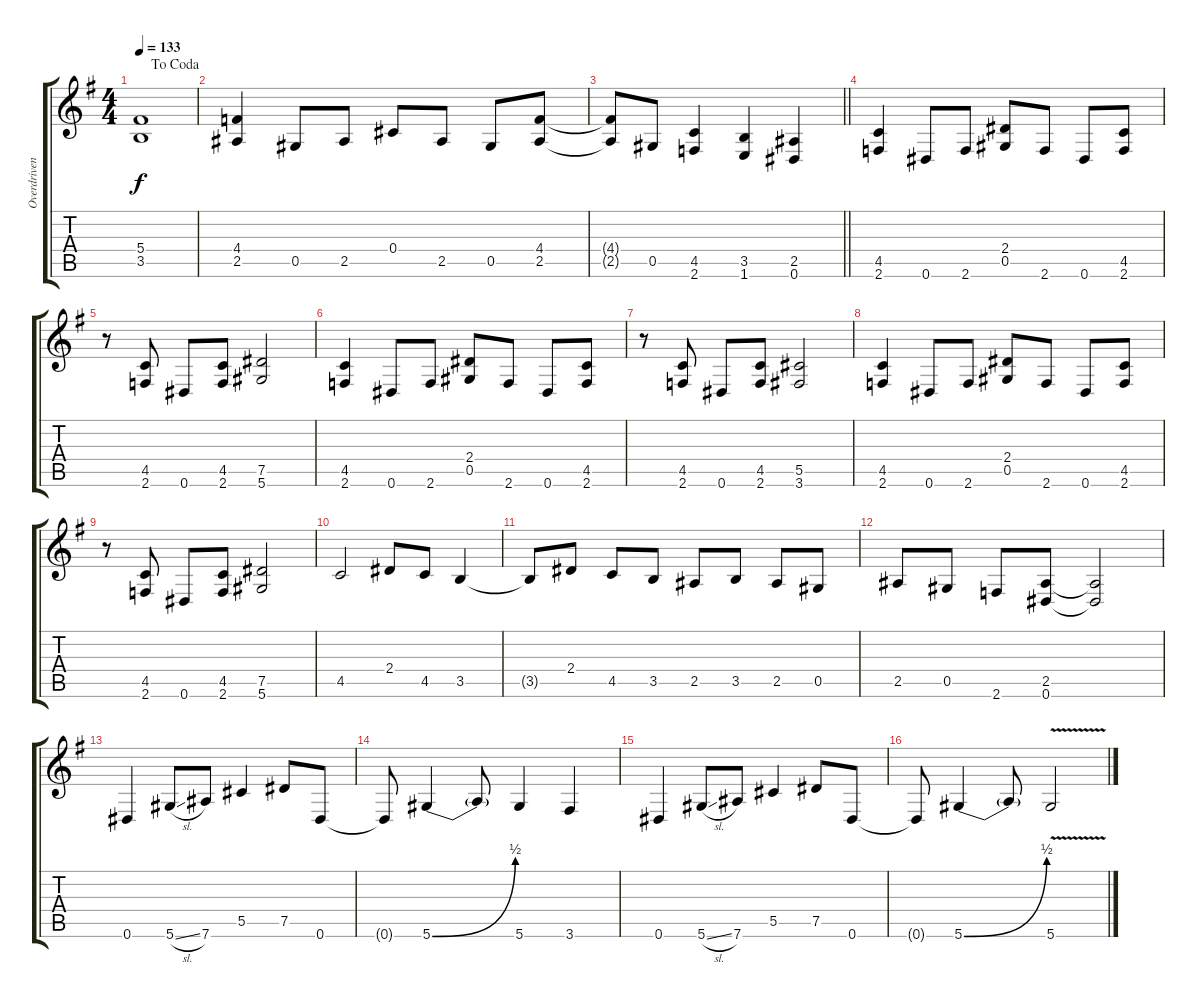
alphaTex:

\track ("Overdriven" "Overdriven") {instrument overdrivenguitar}
\staff {score tabs}
\tuning (Eb4 Bb3 Gb3 Db3 Ab2 Eb2) {hide}
\ts (4 4)
\jump dacoda
\tempo 133
\clef g2
\ks g
(5.4{t} 3.5{t}).1{dy f} |
(4.4 2.5).4 0.5.8 2.5.8 0.4.8 2.5.8 0.5.8 (4.4 2.5).8 |
\barLineRight lightlight
(4.4{t} 2.5{t}).8 0.5.8 (4.5 2.6).4 (3.5 1.6).4 (2.5 0.6).4 |
\section ("" " ")
(4.5 2.6).4 0.6.8 2.6.8 (2.4 0.5).8 2.6.8 0.6.8 (4.5 2.6).8 |
r.8 (4.5 2.6).8 0.6.8 (4.5 2.6).8 (7.5 5.6).2 |
(4.5 2.6).4 0.6.8 2.6.8 (2.4 0.5).8 2.6.8 0.6.8 (4.5 2.6).8 |
r.8 (4.5 2.6).8 0.6.8 (4.5 2.6).8 (5.5 3.6).2 |
(4.5 2.6).4 0.6.8 2.6.8 (2.4 0.5).8 2.6.8 0.6.8 (4.5 2.6).8 |
r.8 (4.5 2.6).8 0.6.8 (4.5 2.6).8 (7.5 5.6).2 |
4.5.2 2.4.8 4.5.8 3.5.4 |
3.5{t}.8 2.4.8 4.5.8 3.5.8 2.5.8 3.5.8 2.5.8 0.5.8 |
2.5.8 0.5.8 2.6.8 (2.5 0.6).8 (2.5{t} 0.6{t}).2 |
0.6.4 5.6{sl}.8 7.6.8 5.5.4 7.5.8 0.6.8 |
0.6{t}.8 5.6{be (bend 0 0 60 2)}.4 5.6{t}.8 5.6.4 3.6.4 |
0.6.4 5.6{sl}.8 7.6.8 5.5.4 7.5.8 0.6.8 |
0.6{t}.8 5.6{be (bend 0 0 60 2)}.4 5.6{t}.8 5.6{v}.2
